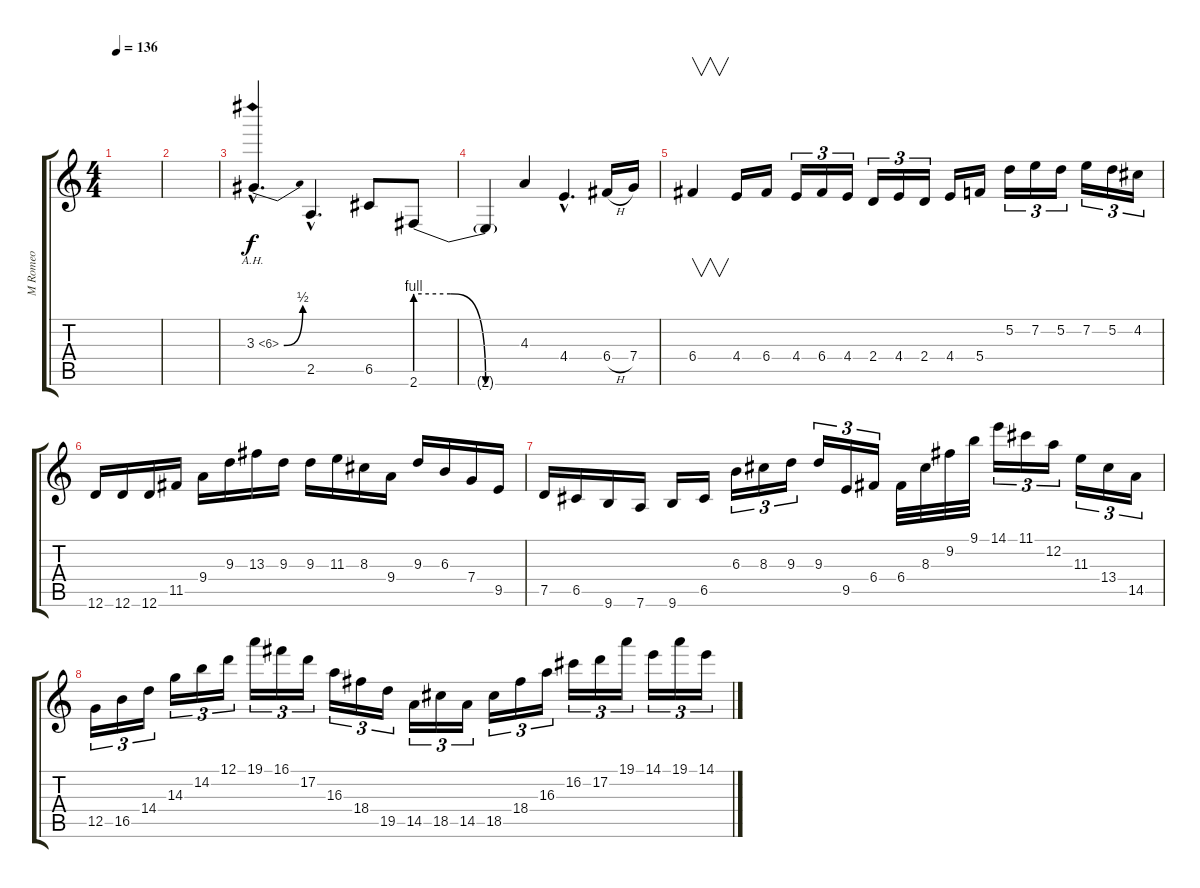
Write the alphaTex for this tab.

\track ("M Romeo" "M Romeo") {instrument overdrivenguitar}
\staff {score tabs}
\tuning (D4 A3 F3 C3 G2 D2) {hide}
\ts (4 4)
\tempo 136
\clef g2
\ks c
|
|
3.3{be (bend 0 0 60 2) ah 3 hac}.4{d volume 15 instrument overdrivenguitar} 2.5{hac}.4{d} 6.5.8 2.6{be (custom 0 4 20 4 40 0 60 0)}.8 |
2.6{t}.4 4.3.4 4.4{hac}.4{d} 6.4{h}.16 7.4.16 |
6.4.4{v} 4.4.16 6.4.16 4.4.16{tu (3 2)} 6.4.16{tu (3 2)} 4.4.16{tu (3 2)} 2.4.16{tu (3 2)} 4.4.16{tu (3 2)} 2.4.16{tu (3 2)} 4.4.16 5.4.16 5.2.16{tu (3 2)} 7.2.16{tu (3 2)} 5.2.16{tu (3 2)} 7.2.16{tu (3 2)} 5.2.16{tu (3 2)} 4.2.16{tu (3 2)} |
12.6.16 12.6.16 12.6.16 11.5.16 9.4.16 9.3.16 13.3.16 9.3.16 9.3.16 11.3.16 8.3.16 9.4.16 9.3.16 6.3.16 7.4.16 9.5.16 |
7.5.16 6.5.16 9.6.16 7.6.16 9.6.16 6.5.16 6.3.16{tu (3 2)} 8.3.16{tu (3 2)} 9.3.16{tu (3 2)} 9.3.16{tu (3 2)} 9.5.16{tu (3 2)} 6.4.16{tu (3 2)} 6.4.32 8.3.32 9.2.32 9.1.32 14.1.16{tu (3 2)} 11.1.16{tu (3 2)} 12.2.16{tu (3 2)} 11.3.16{tu (3 2)} 13.4.16{tu (3 2)} 14.5.16{tu (3 2)} |
12.5.16{tu (3 2)} 16.5.16{tu (3 2)} 14.4.16{tu (3 2)} 14.3.16{tu (3 2)} 14.2.16{tu (3 2)} 12.1.16{tu (3 2)} 19.1.16{tu (3 2)} 16.1.16{tu (3 2)} 17.2.16{tu (3 2)} 16.3.16{tu (3 2)} 18.4.16{tu (3 2)} 19.5.16{tu (3 2)} 14.5.16{tu (3 2)} 18.5.16{tu (3 2)} 14.5.16{tu (3 2)} 18.5.16{tu (3 2)} 18.4.16{tu (3 2)} 16.3.16{tu (3 2)} 16.2.16{tu (3 2)} 17.2.16{tu (3 2)} 19.1.16{tu (3 2)} 14.1.16{tu (3 2)} 19.1.16{tu (3 2)} 14.1.16{tu (3 2)}
